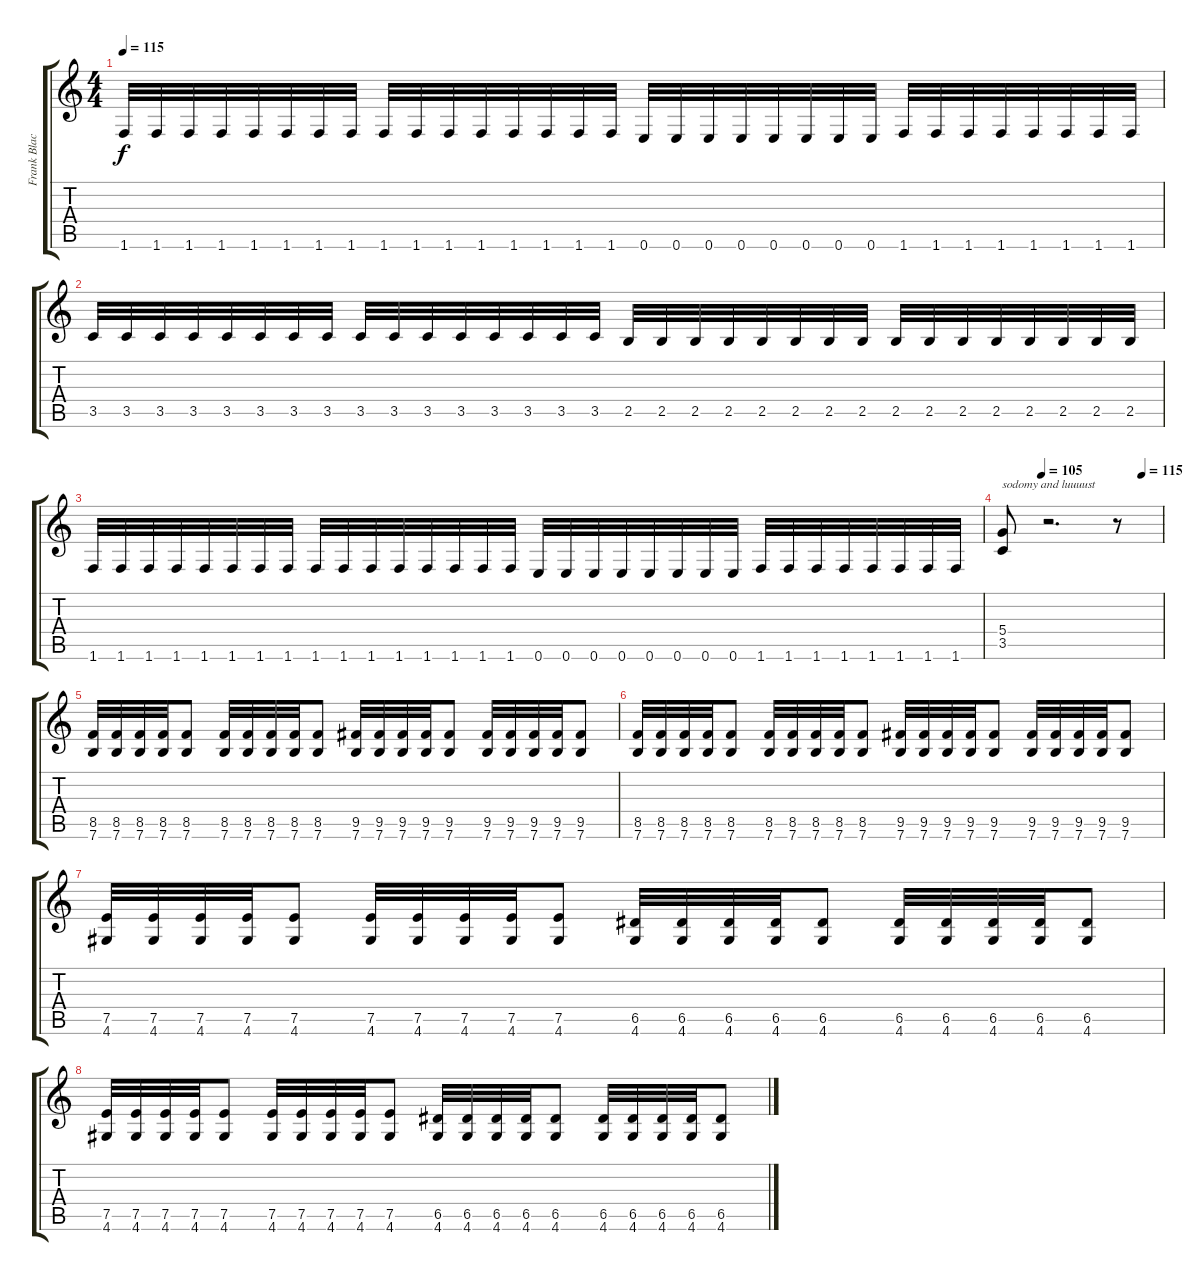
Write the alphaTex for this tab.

\track ("Frank Blackfire (Rhythm guitar)" "Frank Blac") {instrument distortionguitar}
\staff {score tabs}
\tuning (E4 B3 G3 D3 A2 E2) {hide}
\ts (4 4)
\tempo 115
\clef g2
\ks c
1.6.32{dy f} 1.6.32 1.6.32 1.6.32 1.6.32 1.6.32 1.6.32 1.6.32 1.6.32 1.6.32 1.6.32 1.6.32 1.6.32 1.6.32 1.6.32 1.6.32 0.6.32 0.6.32 0.6.32 0.6.32 0.6.32 0.6.32 0.6.32 0.6.32 1.6.32 1.6.32 1.6.32 1.6.32 1.6.32 1.6.32 1.6.32 1.6.32 |
3.5.32 3.5.32 3.5.32 3.5.32 3.5.32 3.5.32 3.5.32 3.5.32 3.5.32 3.5.32 3.5.32 3.5.32 3.5.32 3.5.32 3.5.32 3.5.32 2.5.32 2.5.32 2.5.32 2.5.32 2.5.32 2.5.32 2.5.32 2.5.32 2.5.32 2.5.32 2.5.32 2.5.32 2.5.32 2.5.32 2.5.32 2.5.32 |
1.6.32 1.6.32 1.6.32 1.6.32 1.6.32 1.6.32 1.6.32 1.6.32 1.6.32 1.6.32 1.6.32 1.6.32 1.6.32 1.6.32 1.6.32 1.6.32 0.6.32 0.6.32 0.6.32 0.6.32 0.6.32 0.6.32 0.6.32 0.6.32 1.6.32 1.6.32 1.6.32 1.6.32 1.6.32 1.6.32 1.6.32 1.6.32 |
\tempo (105 0.25)
\tempo (115 0.875)
(5.4 3.5).8{txt "sodomy and luuuust"} r.2{d} r.8 |
(8.5 7.6).32{balance 8} (8.5 7.6).32 (8.5 7.6).32 (8.5 7.6).32 (8.5 7.6).8 (8.5 7.6).32 (8.5 7.6).32 (8.5 7.6).32 (8.5 7.6).32 (8.5 7.6).8 (9.5 7.6).32 (9.5 7.6).32 (9.5 7.6).32 (9.5 7.6).32 (9.5 7.6).8 (9.5 7.6).32 (9.5 7.6).32 (9.5 7.6).32 (9.5 7.6).32 (9.5 7.6).8 |
(8.5 7.6).32 (8.5 7.6).32 (8.5 7.6).32 (8.5 7.6).32 (8.5 7.6).8 (8.5 7.6).32 (8.5 7.6).32 (8.5 7.6).32 (8.5 7.6).32 (8.5 7.6).8 (9.5 7.6).32 (9.5 7.6).32 (9.5 7.6).32 (9.5 7.6).32 (9.5 7.6).8 (9.5 7.6).32 (9.5 7.6).32 (9.5 7.6).32 (9.5 7.6).32 (9.5 7.6).8 |
(7.5 4.6).32 (7.5 4.6).32 (7.5 4.6).32 (7.5 4.6).32 (7.5 4.6).8 (7.5 4.6).32 (7.5 4.6).32 (7.5 4.6).32 (7.5 4.6).32 (7.5 4.6).8 (6.5 4.6).32 (6.5 4.6).32 (6.5 4.6).32 (6.5 4.6).32 (6.5 4.6).8 (6.5 4.6).32 (6.5 4.6).32 (6.5 4.6).32 (6.5 4.6).32 (6.5 4.6).8 |
(7.5 4.6).32 (7.5 4.6).32 (7.5 4.6).32 (7.5 4.6).32 (7.5 4.6).8 (7.5 4.6).32 (7.5 4.6).32 (7.5 4.6).32 (7.5 4.6).32 (7.5 4.6).8 (6.5 4.6).32 (6.5 4.6).32 (6.5 4.6).32 (6.5 4.6).32 (6.5 4.6).8 (6.5 4.6).32 (6.5 4.6).32 (6.5 4.6).32 (6.5 4.6).32 (6.5 4.6).8
